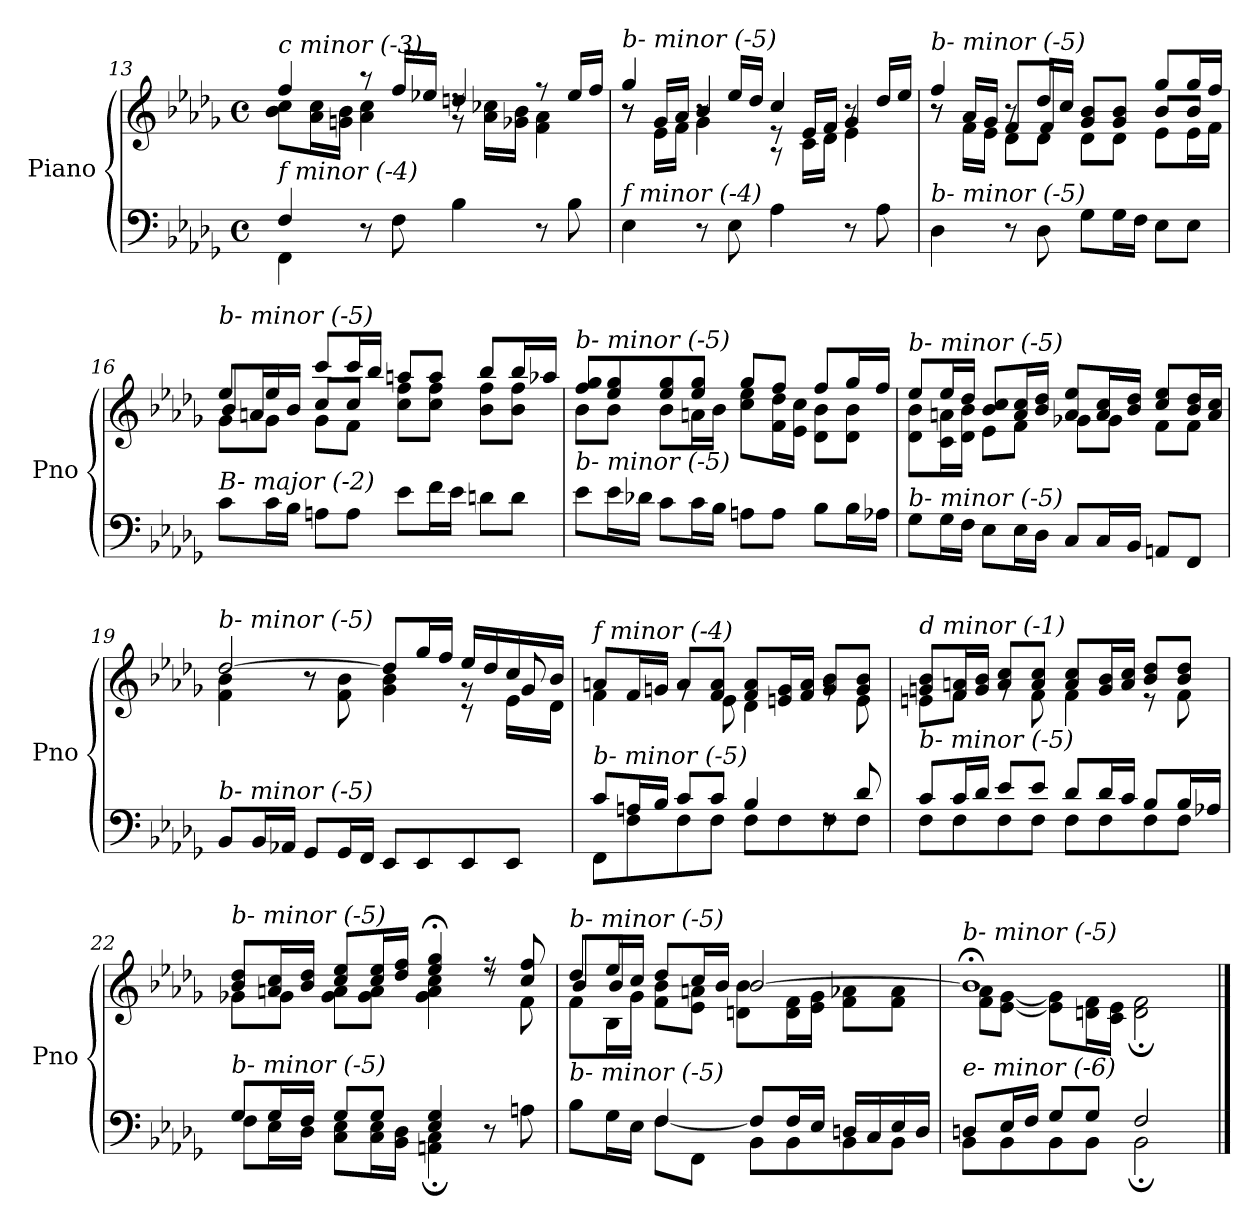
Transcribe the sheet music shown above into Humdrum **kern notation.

**kern	**kern
*part1	*part1
*staff2	*staff1
*I"Piano	*
*I'Pno	*
!!LO:PB:g=z
*clefF4	*clefG2
*k[b-e-a-d-g-]	*k[b-e-a-d-g-]
*M4/4	*M4/4
*met(c)	*met(c)
=13	=13
*^	*^
*	*^	*	*^
*	*	*	*	*	*^
!	!	!	!LO:TX:i:t=c minor (-3)	!	!	!
!LO:TX:i:t=f minor (-4)	!	!	!	!	!	!
2ryy	4F/	4FF\	4ff/	8b-\ 8cc\L	2ryy	4ryy
.	.	.	.	16a-\ 16cc\L	.	.
.	.	.	.	16gn\ 16b-\JJ	.	.
.	8r	2.ryy	8r	4a-\ 4cc\	.	2.ryy
.	8F\	.	16ff/LL	.	.	.
.	.	.	16ee-X/JJ	.	.	.
8ryy	4B-\	.	4ddn/	8rdd	8rg	.
4.ryy	.	.	.	16a-\ 16cc-X\LL	4.ryy	.
.	.	.	.	16g-X\ 16b-\JJ	.	.
.	8r	.	8r	4f\ 4a-\	.	.
.	8B-\	.	16ee-/LL	.	.	.
.	.	.	16ff/JJ	.	.	.
*v	*v	*v	*	*	*	*
*	*	*	*v	*v
=14	=14	=14	=14
!	!LO:TX:i:t=b- minor (-5)	!	!
!LO:TX:i:t=f minor (-4)	!	!	!
4E-\	4gg-/	8r	8r
.	.	16e-\LL	16g-/LL
.	.	16f\JJ	16a-/JJ
8r	8r	4g-\	4b-/
8E-\	16ee-/LL	.	.
.	16dd-/JJ	.	.
4A-\	4cc/	8re	8rA
.	.	16c\LL	16e-/LL
.	.	16d-\JJ	16f/JJ
8r	8r	4e-\	4g-/
8A-\	16dd-/LL	.	.
.	16ee-/JJ	.	.
!!LO:LB:g=z	!!	!!
=15	=15	=15	=15
*^	*	*	*
!	!	!LO:TX:i:t=b- minor (-5)	!	!
!LO:TX:i:t=b- minor (-5)	!	!	!	!
2ryy	4D-\	4ff/	8r	8r
.	.	.	16f\LL	16a-/LL
.	.	.	16e-\JJ	16g-/JJ
.	8r	8r	8d-\L	8f/L
.	8D-\	16dd-/LL	8d-\J	8f/J
.	.	16cc/JJ	.	.
4ryy	8G-\L	8g-/ 8b-/L	8d-\L	4ryy
.	16G-\L	8g-/ 8b-/J	8d-\J	.
.	16F\JJ	.	.	.
4ryy	8E-\L	8gg-/L	8e-\L	8b-/L
.	8E-\J	16gg-/L	16e-\L	8b-/J
.	.	16ff/JJ	16f\JJ	.
=16	=16	=16	=16	=16
!	!	!LO:TX:i:t=b- minor (-5)	!	!
!LO:TX:i:t=B- major (-2)	!	!	!	!
2ryy	8c\L	8ee-/L	8g-\L	8b-/L
.	16c\L	8ee-/J	8g-\J	16an/L
.	16B-\JJ	.	.	16b-/JJ
.	8An\L	8ccc/L	8g-\L	8cc/L
.	8A\J	16ccc/L	8f\J	8cc/J
.	.	16bb-/JJ	.	.
2ryy	8e-\L	8aan/L	8cc\ 8ff\L	2ryy
.	16f\L	8aa/J	8cc\ 8ff\J	.
.	16e-\JJ	.	.	.
.	8dn\L	8bb-/L	8b-\ 8ff\L	.
.	8d\J	16bb-/L	8b-\ 8ff\J	.
.	.	16aa-X/JJ	.	.
*v	*v	*	*	*
*	*	*v	*v
!!LO:LB:g=z
=17	=17	=17
!	!LO:TX:i:t=b- minor (-5)	!
!LO:TX:i:t=b- minor (-5)	!	!
8e-\L	8ff/ 8gg-/L	8b-\L
16e-\L	8ee-/ 8gg-/	8b-\J
16d-X\JJ	.	.
8c\L	8ee-/ 8gg-/	8b-\L
16c\L	8ee-/ 8gg-/J	16an\L
16B-\JJ	.	16b-\JJ
8An\L	8gg-/L	8cc\ 8ee-\L
8A\J	8ff/J	16f\ 16dd-\L
.	.	16e-\ 16cc\JJ
8B-\L	8ff/L	8d-\ 8b-\L
16B-\L	16gg-/L	8d-\ 8b-\J
16A-X\JJ	16ff/JJ	.
=18	=18	=18
!	!LO:TX:i:t=b- minor (-5)	!
!LO:TX:i:t=b- minor (-5)	!	!
8G-\L	8ee-/L	8d-\ 8b-\L
16G-\L	16ee-/L	16c\ 16an\L
16F\JJ	16dd-/JJ	16d-\ 16b-\JJ
8E-\L	8b-/ 8cc/L	8e-\L
16E-\L	16a/ 16cc/L	8f\J
16D-\JJ	16b-/ 16dd-/JJ	.
8C/L	8a/ 8ee-/L	8g-X\L
16C/L	16a/ 16cc/L	8g-\J
16BB-/JJ	16b-/ 16dd-/JJ	.
8AAn/L	8cc/ 8ee-/L	8f\L
8FF/J	16b-/ 16dd-/L	8f\J
.	16a/ 16cc/JJ	.
!!LO:LB:g=z
=19	=19	=19
*^	*	*^
!	!	!LO:TX:i:t=b- minor (-5)	!	!
!LO:TX:i:t=b- minor (-5)	!	!	!	!
4ryy	8BB-/L	[2dd-/	4f\ 4b-\	4ryy
.	16BB-/L	.	.	.
.	16AA-X/JJ	.	.	.
8ryy	8GG-/L	.	8r	8r
4.ryy	16GG-/L	.	8f\ 8b-\	4.ryy
.	16FF/JJ	.	.	.
.	8EE-/L	8dd-/L]	4g-\ 4b-\	.
.	8EE-/	16gg-/L	.	.
.	.	16ff/JJ	.	.
4ryy	8EE-/	16ee-/LL	8rg	8rc
.	.	16dd-/	.	.
.	8EE-/J	16cc/	16e-\LL	8g-/
.	.	16b-/JJ	16d-\JJ	.
*	*	*	*v	*v
!!LO:LB:g=z
=20	=20	=20	=20
!	!	!LO:TX:i:t=f minor (-4)	!
!LO:TX:i:t=b- minor (-5)	!	!	!
8c/L	8FF\L	8an/L	4f\
16An/L	8F\	16f/L	.
16B-/JJ	.	16gn/JJ	.
8c/L	8F\	8a/L	8rg
8c/J	8F\J	8f/ 8a/J	8e-\
4B-/	8F\L	8f/ 8a/L	4d-\
.	8F\	16en/ 16g/L	.
.	.	16f/ 16a/JJ	.
8rF	8F\	8g/ 8b-/L	8rg
8d-/	8F\J	8g/ 8b-/J	8e\
=21	=21	=21	=21
!	!	!LO:TX:i:t=d minor (-1)	!
!LO:TX:i:t=b- minor (-5)	!	!	!
8c/L	8F\L	8gn/ 8b-/L	8en\L
16c/L	8F\	16f/ 16an/L	8f\J
16d-/JJ	.	16g/ 16b-/JJ	.
8e-/L	8F\	8a/ 8cc/L	8rg
8e-/J	8F\J	8a/ 8cc/J	8f\
8d-/L	8F\L	8a/ 8cc/L	4f\
16d-/L	8F\	16g/ 16b-/L	.
16c/JJ	.	16a/ 16cc/JJ	.
8B-/L	8F\	8b-/ 8dd-/L	8r
16B-/L	8F\J	8b-/ 8dd-/J	8f\
16A-X/JJ	.	.	.
!!LO:LB:g=z
=22	=22	=22	=22
*	*	*	*^
!	!	!LO:TX:i:t=b- minor (-5)	!	!
!LO:TX:i:t=b- minor (-5)	!	!	!	!
8G-/L	8F\L	8b-/ 8dd-/L	8g-X\L	2.ryy
16G-/L	16E-\L	16an/ 16cc/L	8g-\J	.
16F/JJ	16D-\JJ	16b-/ 16dd-/JJ	.	.
8G-/L	8C\ 8E-\L	8cc/ 8ee-/L	8g-\ 8a\L	.
8G-/J	16C\ 16E-\L	16cc/ 16ee-/L	8g-\ 8a\J	.
.	16BB-\ 16D-\JJ	16dd-/ 16ff/JJ	.	.
4E-/ 4G-/	4AAn\; 4C\;	4ee-/;< 4gg-/;<	4g-\ 4a\ 4cc\	.
8r	4ryy	8r	8rdd	4ryy
8An\	.	8cc/ 8ff/	8f\	.
=23	=23	=23	=23	=23
*	*^	*	*	*^
!	!	!	!LO:TX:i:t=b- minor (-5)	!	!	!
!LO:TX:i:t=b- minor (-5)	!	!	!	!	!	!
4ryy	8B-\L	4ryy	8dd-/L	8f\L	8b-/L	4ryy
.	16G-\L	.	16ee-/L	16B-\L	8b-/J	.
.	16E-\JJ	.	16cc/JJ	16g-\JJ	.	.
2.ryy	[4F/	8F\L	8dd-/L	8f\ 8b-\L	2.ryy	2.ryy
.	.	8FF\J	16cc/L	8e-\ 8an\J	.	.
.	.	.	16b-/JJ	.	.	.
.	8F/L]	8BB-\L	[2b-/	8dn\ 8b-\L	.	.
.	16F/L	8BB-\	.	16d\ 16f\L	.	.
.	16E-/JJ	.	.	16e-\ 16g-\JJ	.	.
.	16Dn/LL	8BB-\	.	8f\ 8a-X\L	.	.
.	16C/	.	.	.	.	.
.	16E-/	8BB-\J	.	8f\ 8a-\J	.	.
.	16D/JJ	.	.	.	.	.
*	*v	*v	*	*	*	*
*	*	*	*v	*v	*v
=24	=24	=24	=24
!	!	!LO:TX:i:t=b- minor (-5)	!
!LO:TX:i:t=e- minor (-6)	!	!	!
8Dn/L	8BB-\L	1b-;<]	8f\ 8a-\L
16E-/L	8BB-\	.	[8e-\ [8g-\J
16F/JJ	.	.	.
8G-/L	8BB-\	.	8e-\] 8g-\]L
8G-/J	8BB-\J	.	16dn\ 16f\L
.	.	.	16c\ 16e-\JJ
2F/	2BB-;\	.	2d\; 2f\;
*v	*v	*	*
*	*v	*v
==	==
*-	*-
